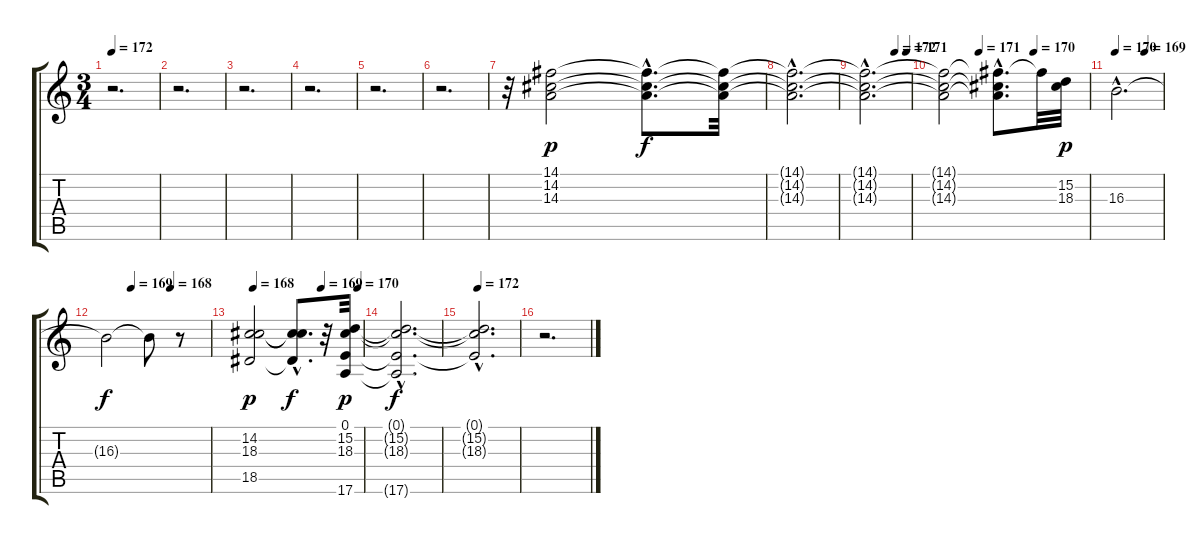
\track "" {instrument stringensemble1}
\staff {score tabs}
\tuning (E4 B3 G3 D3 A2 E2) {hide}
\ts (3 4)
\tempo 172
\clef g2
\ks c
r.2{d dy f} |
r.2{d} |
r.2{d} |
r.2{d} |
r.2{d} |
r.2{d} |
r.32 (14.1 14.2 14.3).2{dy p} (14.1{hac t} 14.2{hac t} 14.3{hac t}).8{d dy f} (14.1{t} 14.2{t} 14.3{t}).32 |
(14.1{hac t} 14.2{hac t} 14.3{hac t}).2{d} |
\tempo (172 0.6666666666666666)
\tempo (171 0.9166666666666666)
(14.1{hac t} 14.2{hac t} 14.3{hac t}).2{d} |
\tempo (171 0.25)
\tempo (170 0.625)
(14.1{t} 14.2{t} 14.3{t}).2 (14.1{hac t} 14.2{hac t} 14.3{hac t}).8{d} 14.1{t}.32 (15.2 18.3).32{dy p} |
\tempo 170
\tempo (169 0.625)
16.3{hac}.2{d} |
\tempo (169 0.25)
\tempo (168 0.625)
16.3{t}.2{dy f} 16.3{t}.8 r.8 |
\tempo 168
\tempo (169 0.625)
\tempo (170 0.9583333333333334)
(14.2 18.3 18.5).2{dy p} (14.2{hac t} 18.3{t} 18.5{t}).8{d dy f} r.32 (0.1 15.2 18.3 17.6).32{dy p} |
(0.1{hac t} 15.2{hac t} 18.3{hac t} 17.6{t}).2{d dy f} |
\tempo 172
(0.1{hac t} 15.2{t} 18.3{hac t}).2{d} |
r.2{d}
